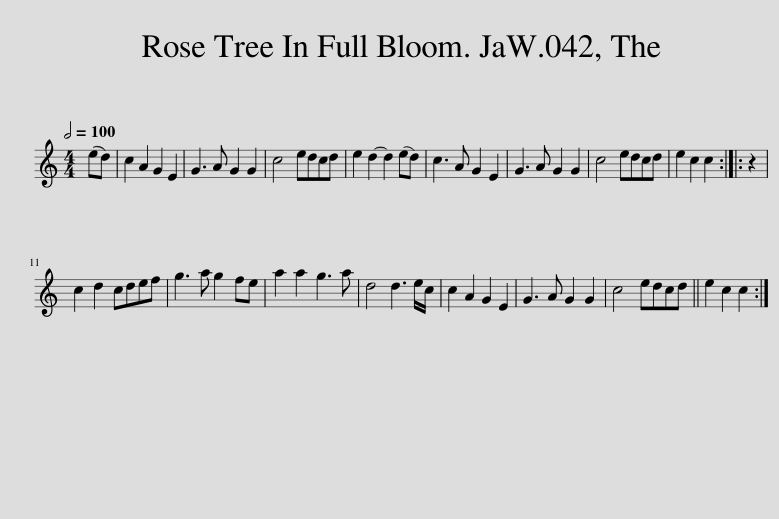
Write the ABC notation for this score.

X:1
L:1/8
Q:1/2=100
M:4/4
I:linebreak $
K:C
V:1 treble
V:1
 (ed) | c2 A2 G2 E2 | G3 A G2 G2 | c4 edcd | e2 d2- d2 (ed) | %5
 c3 A G2 E2 | G3 A G2 G2 | c4 edcd | e2 c2 c2 :: z2 |$ %10
 c2 d2 cdef | g3 a g2 fe | a2 a2 g3 a | d4 d3 e/c/ | c2 A2 G2 E2 | %15
 G3 A G2 G2 | c4 edcd || e2 c2 c2 :| %18
